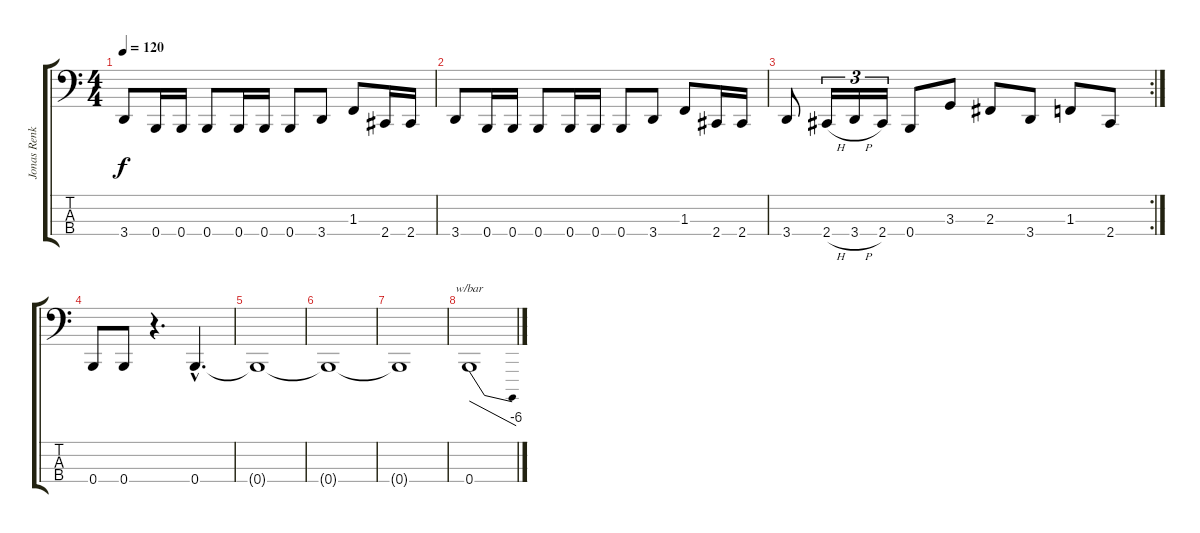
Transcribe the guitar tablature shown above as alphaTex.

\track ("Jonas Renkse" "Jonas Renk") {instrument electricbassfinger}
\staff {score tabs}
\tuning (D2 A1 E1 B0) {hide}
\ts (4 4)
\tempo 120
\clef f4
\ks c
3.4.8{dy f} 0.4.16 0.4.16 0.4.8 0.4.16 0.4.16 0.4.8 3.4.8 1.3.8 2.4.16 2.4.16 |
3.4.8 0.4.16 0.4.16 0.4.8 0.4.16 0.4.16 0.4.8 3.4.8 1.3.8 2.4.16 2.4.16 |
\rc 2
3.4.8 2.4{h}.16{tu (3 2)} 3.4{h}.16{tu (3 2)} 2.4.16{tu (3 2)} 0.4.8 3.3.8 2.3.8 3.4.8 1.3.8 2.4.8 |
0.4.8 0.4.8 r.4{d} 0.4{hac}.4{d} |
0.4{t}.1 |
0.4{t}.1 |
0.4{t}.1 |
0.4.1{tbe (dive default 0 0 60 -24)}
